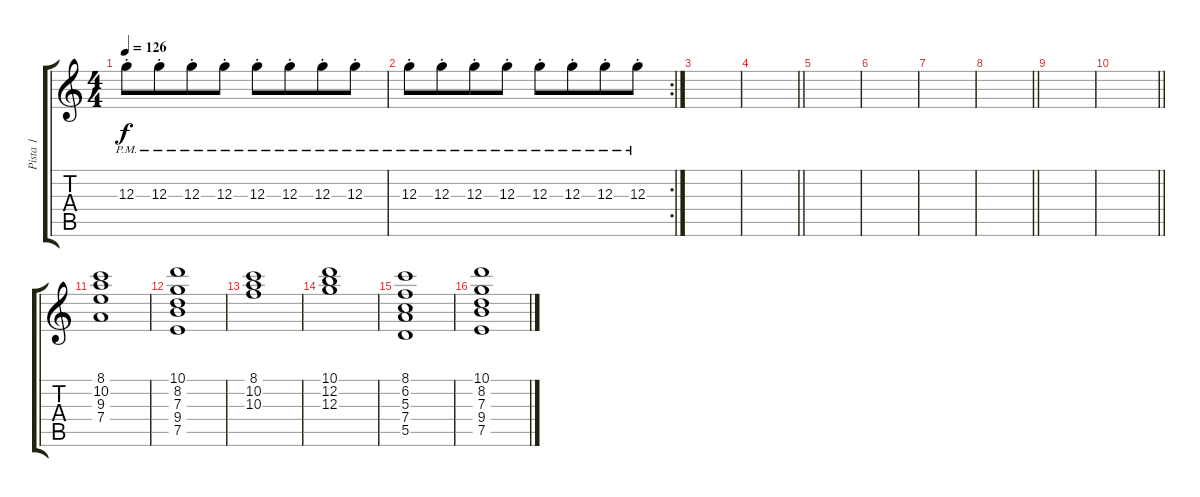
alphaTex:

\track ("Pista 1" "Pista 1") {instrument electricguitarclean}
\staff {score tabs}
\tuning (E4 B3 G3 D3 A2 E2) {hide}
\ts (4 4)
\tempo 126
\clef g2
\ks c
12.3{pm st}.8{dy f} 12.3{pm st}.8{beam merge} 12.3{pm st}.8 12.3{pm st}.8 12.3{pm st}.8 12.3{pm st}.8{beam merge} 12.3{pm st}.8 12.3{pm st}.8 |
\rc 2
12.3{pm st}.8 12.3{pm st}.8{beam merge} 12.3{pm st}.8 12.3{pm st}.8 12.3{pm st}.8 12.3{pm st}.8{beam merge} 12.3{pm st}.8 12.3{pm st}.8 |
|
\barLineRight lightlight
|
|
|
|
\barLineRight lightlight
|
|
\barLineRight lightlight
|
(8.1 10.2 9.3 7.4).1 |
(10.1 8.2 7.3 9.4 7.5).1 |
(8.1 10.2 10.3).1 |
(10.1 12.2 12.3).1 |
(8.1 6.2 5.3 7.4 5.5).1 |
(10.1 8.2 7.3 9.4 7.5).1
